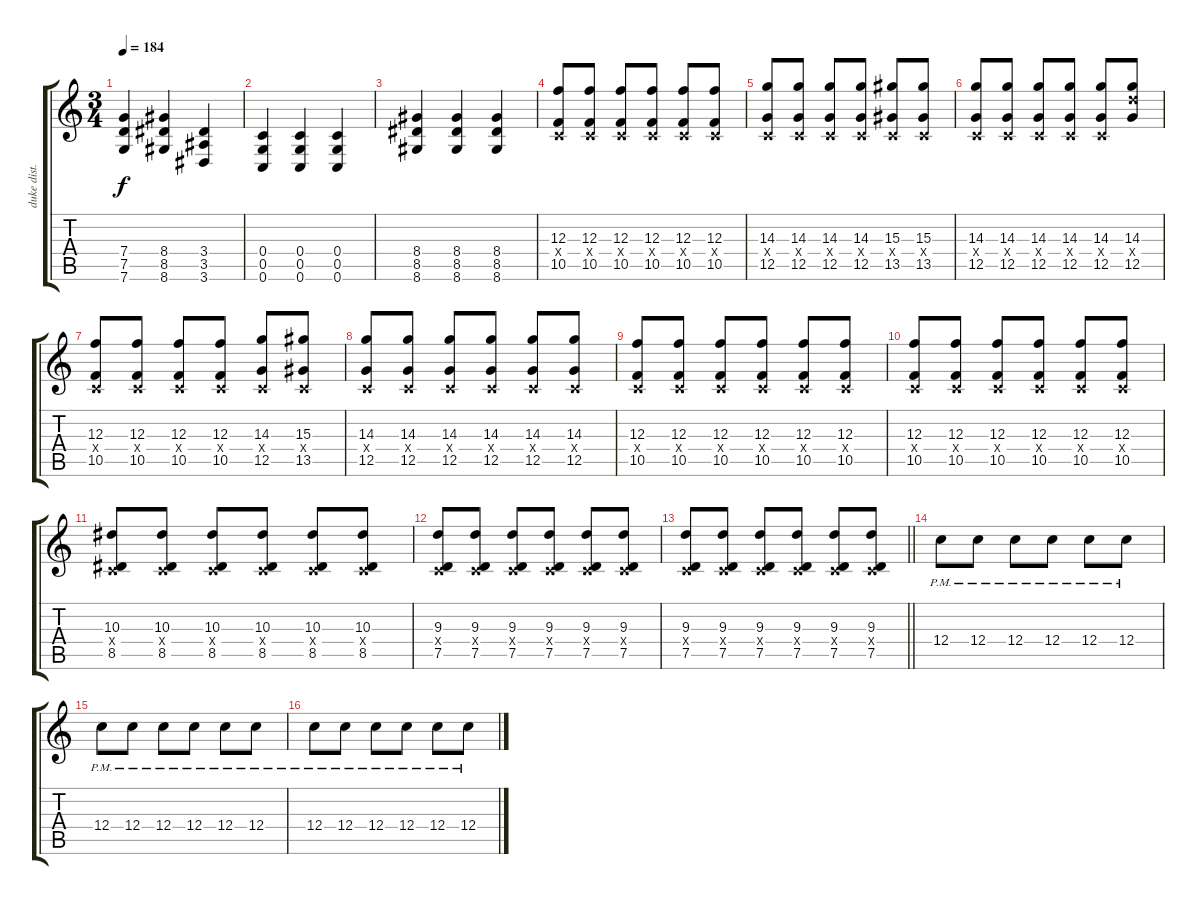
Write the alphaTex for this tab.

\track ("duke dist." "duke dist.") {instrument overdrivenguitar}
\staff {score tabs}
\tuning (D4 A3 F3 C3 G2 C2) {hide}
\ts (3 4)
\tempo 184
\clef g2
\ks c
(7.4 7.5 7.6).4{dy f} (8.4 8.5 8.6).4 (3.4 3.5 3.6).4 |
(0.4 0.5 0.6).4 (0.4 0.5 0.6).4 (0.4 0.5 0.6).4 |
(8.4 8.5 8.6).4 (8.4 8.5 8.6).4 (8.4 8.5 8.6).4 |
(12.3 0.4{x} 10.5).8 (12.3 0.4{x} 10.5).8 (12.3 0.4{x} 10.5).8 (12.3 0.4{x} 10.5).8 (12.3 0.4{x} 10.5).8 (12.3 0.4{x} 10.5).8 |
(14.3 0.4{x} 12.5).8 (14.3 0.4{x} 12.5).8 (14.3 0.4{x} 12.5).8 (14.3 0.4{x} 12.5).8 (15.3 0.4{x} 13.5).8 (15.3 0.4{x} 13.5).8 |
(14.3 0.4{x} 12.5).8 (14.3 0.4{x} 12.5).8 (14.3 0.4{x} 12.5).8 (14.3 0.4{x} 12.5).8 (14.3 0.4{x} 12.5).8 (14.3 14.4{x} 12.5).8 |
(12.3 0.4{x} 10.5).8 (12.3 0.4{x} 10.5).8 (12.3 0.4{x} 10.5).8 (12.3 0.4{x} 10.5).8 (14.3 0.4{x} 12.5).8 (15.3 0.4{x} 13.5).8 |
(14.3 0.4{x} 12.5).8 (14.3 0.4{x} 12.5).8 (14.3 0.4{x} 12.5).8 (14.3 0.4{x} 12.5).8 (14.3 0.4{x} 12.5).8 (14.3 0.4{x} 12.5).8 |
(12.3 0.4{x} 10.5).8 (12.3 0.4{x} 10.5).8 (12.3 0.4{x} 10.5).8 (12.3 0.4{x} 10.5).8 (12.3 0.4{x} 10.5).8 (12.3 0.4{x} 10.5).8 |
(12.3 0.4{x} 10.5).8 (12.3 0.4{x} 10.5).8 (12.3 0.4{x} 10.5).8 (12.3 0.4{x} 10.5).8 (12.3 0.4{x} 10.5).8 (12.3 0.4{x} 10.5).8 |
(10.3 0.4{x} 8.5).8 (10.3 0.4{x} 8.5).8 (10.3 0.4{x} 8.5).8 (10.3 0.4{x} 8.5).8 (10.3 0.4{x} 8.5).8 (10.3 0.4{x} 8.5).8 |
(9.3 0.4{x} 7.5).8 (9.3 0.4{x} 7.5).8 (9.3 0.4{x} 7.5).8 (9.3 0.4{x} 7.5).8 (9.3 0.4{x} 7.5).8 (9.3 0.4{x} 7.5).8 |
\barLineRight lightlight
(9.3 0.4{x} 7.5).8 (9.3 0.4{x} 7.5).8 (9.3 0.4{x} 7.5).8 (9.3 0.4{x} 7.5).8 (9.3 0.4{x} 7.5).8 (9.3 0.4{x} 7.5).8 |
12.4{pm}.8 12.4{pm}.8 12.4{pm}.8 12.4{pm}.8 12.4{pm}.8 12.4{pm}.8 |
12.4{pm}.8 12.4{pm}.8 12.4{pm}.8 12.4{pm}.8 12.4{pm}.8 12.4{pm}.8 |
12.4{pm}.8 12.4{pm}.8 12.4{pm}.8 12.4{pm}.8 12.4{pm}.8 12.4{pm}.8
